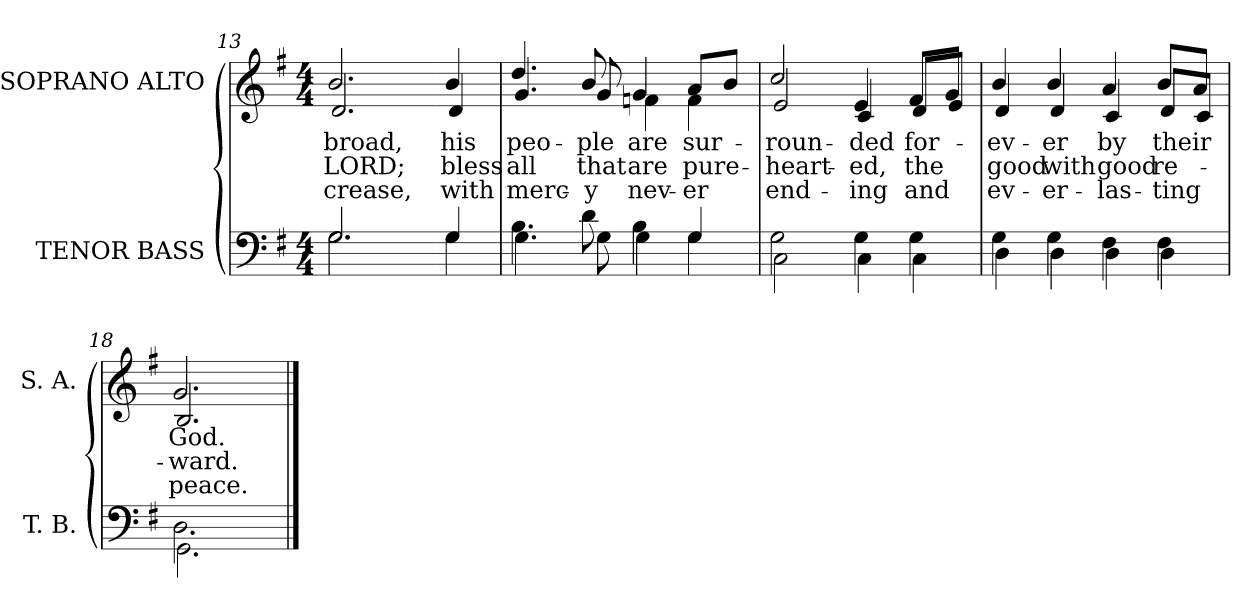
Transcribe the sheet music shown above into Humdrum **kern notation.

**kern	**kern	**text	**text	**text
*part2	*part1	*part1	*part1	*part1
*staff2	*staff1	*staff1	*staff1	*staff1
*I"TENOR BASS	*I"SOPRANO ALTO	*	*	*
*I'T. B.	*I'S. A.	*	*	*
*clefF4	*clefG2	*	*	*
*k[f#]	*k[f#]	*	*	*
*G:	*G:	*	*	*
*M4/4	*M4/4	*	*	*
=13	=13	=13	=13	=13
*^	*	*	*	*
!	!	!	!LO:LY:b:color=#000000	!LO:LY:b:color=#000000	!LO:LY:b:color=#000000
*	*	*^	*	*	*
2.Gi/	2.Gi\	2.bi/	2.di/	broad,	LORD;	-crease,
!!LO:LB:g=z	!!
=14-	=14-	=14-	=14-	=14-	=14-	=14-
!	!	!	!	!LO:LY:b:color=#000000	!LO:LY:b:color=#000000	!LO:LY:b:color=#000000
4Gi/	4Gi\	4bi/	4di/	his	bless	with
=15	=15	=15	=15	=15	=15	=15
!	!	!	!	!LO:LY:b:color=#000000	!LO:LY:b:color=#000000	!LO:LY:b:color=#000000
4.Bi\	4.Gi\	4.ddi/	4.gi/	peo-	all	merc-
!	!	!	!	!LO:LY:b:color=#000000	!LO:LY:b:color=#000000	!LO:LY:b:color=#000000
8di\	8Gi\	8bi/	8gi/	-ple	that	-y
!	!	!	!	!LO:LY:b:color=#000000	!LO:LY:b:color=#000000	!LO:LY:b:color=#000000
4Bi\	4Gi\	4gi/	4fni\	are	are	nev-
!	!	!	!	!LO:LY:b:color=#000000	!LO:LY:b:color=#000000	!LO:LY:b:color=#000000
4Gi/	4Gi\	8ai/L	4fi\	sur-	pure-	-er
.	.	8bi/J	.	.	.	.
=16	=16	=16	=16	=16	=16	=16
!	!	!	!	!LO:LY:b:color=#000000	!LO:LY:b:color=#000000	!LO:LY:b:color=#000000
2Gi\	2Ci\	2cci/	2ei/	-roun-	-heart-	end-
!	!	!	!	!LO:LY:b:color=#000000	!LO:LY:b:color=#000000	!LO:LY:b:color=#000000
4Gi\	4Ci\	4ei/	4ci/	-ded	-ed,	-ing
!	!	!	!	!LO:LY:b:color=#000000	!LO:LY:b:color=#000000	!LO:LY:b:color=#000000
4Gi\	4Ci\	8f#i/L	8di/L	for-	the	and
.	.	8gi/J	8ei/J	.	.	.
=17	=17	=17	=17	=17	=17	=17
!	!	!	!	!LO:LY:b:color=#000000	!LO:LY:b:color=#000000	!LO:LY:b:color=#000000
4Gi\	4Di\	4bi/	4di/	-ev-	good	ev-
!	!	!	!	!LO:LY:b:color=#000000	!LO:LY:b:color=#000000	!LO:LY:b:color=#000000
4Gi\	4Di\	4bi/	4di/	-er	with	-er-
!	!	!	!	!LO:LY:b:color=#000000	!LO:LY:b:color=#000000	!LO:LY:b:color=#000000
4F#i\	4Di\	4ai/	4ci/	by	good	-las-
!	!	!	!	!LO:LY:b:color=#000000	!LO:LY:b:color=#000000	!LO:LY:b:color=#000000
4F#i\	4Di\	8bi/L	8di/L	their	re-	-ting
.	.	8ai/J	8ci/J	.	.	.
=18	=18	=18	=18	=18	=18	=18
!	!	!	!	!LO:LY:b:color=#000000	!LO:LY:b:color=#000000	!LO:LY:b:color=#000000
2.Di\	2.GGi\	2.gi/	2.Bi/	God.	-ward.	peace.
*v	*v	*	*	*	*	*
*	*v	*v	*	*	*
==	==	==	==	==
*-	*-	*-	*-	*-
